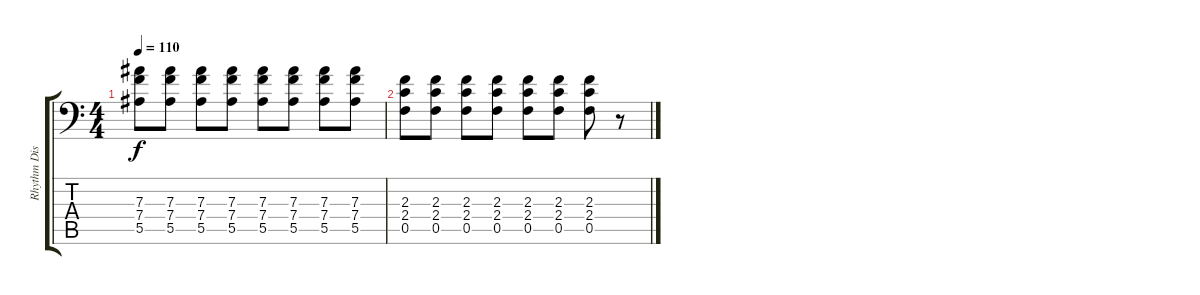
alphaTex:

\track ("Rhythm Distortion 1" "Rhythm Dis") {instrument distortionguitar}
\staff {score tabs}
\tuning (C4 G3 Eb3 Bb2 F2 Bb1) {hide}
\ts (4 4)
\tempo 110
\clef f4
\ks c
(7.3 7.4 5.5).8{dy f} (7.3 7.4 5.5).8 (7.3 7.4 5.5).8 (7.3 7.4 5.5).8 (7.3 7.4 5.5).8 (7.3 7.4 5.5).8 (7.3 7.4 5.5).8 (7.3 7.4 5.5).8 |
(2.3 2.4 0.5).8 (2.3 2.4 0.5).8 (2.3 2.4 0.5).8 (2.3 2.4 0.5).8 (2.3 2.4 0.5).8 (2.3 2.4 0.5).8 (2.3 2.4 0.5).8 r.8
